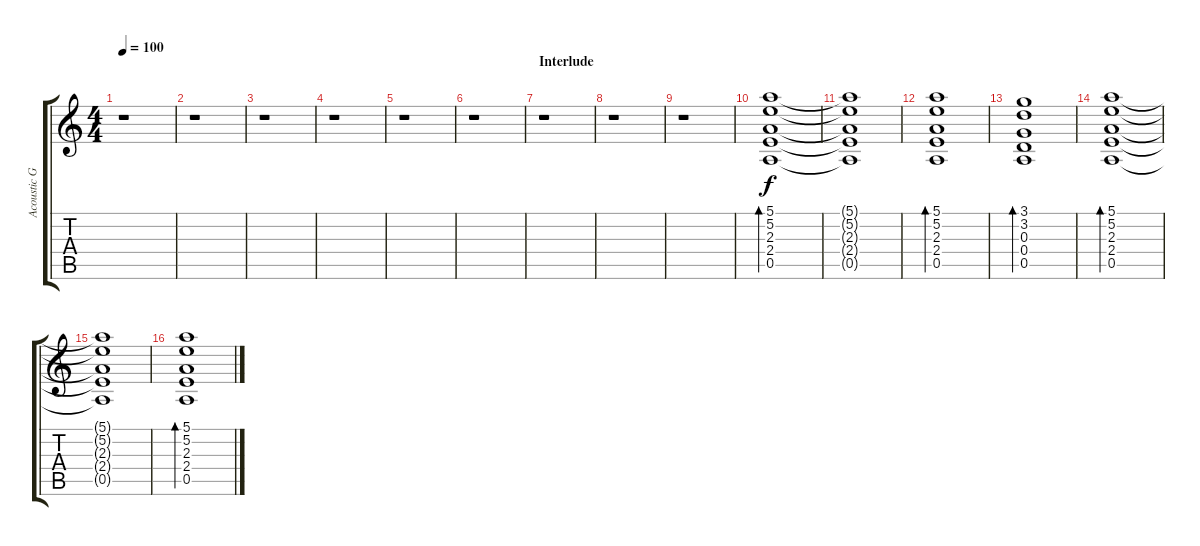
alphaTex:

\track ("Acoustic Guitar" "Acoustic G") {instrument acousticguitarsteel}
\staff {score tabs}
\tuning (E4 B3 G3 D3 A2 E2) {hide}
\ts (4 4)
\tempo 100
\clef g2
\ks c
r.1{dy f} |
r.1 |
r.1 |
r.1 |
r.1 |
r.1 |
\section ("" "Interlude")
r.1 |
r.1 |
r.1 |
(5.1 5.2 2.3 2.4 0.5).1{bd 240} |
(5.1{t} 5.2{t} 2.3{t} 2.4{t} 0.5{t}).1 |
(5.1 5.2 2.3 2.4 0.5).1{bd 240} |
(3.1 3.2 0.3 0.4 0.5).1{bd 240} |
(5.1 5.2 2.3 2.4 0.5).1{bd 240} |
(5.1{t} 5.2{t} 2.3{t} 2.4{t} 0.5{t}).1 |
(5.1 5.2 2.3 2.4 0.5).1{bd 240}
